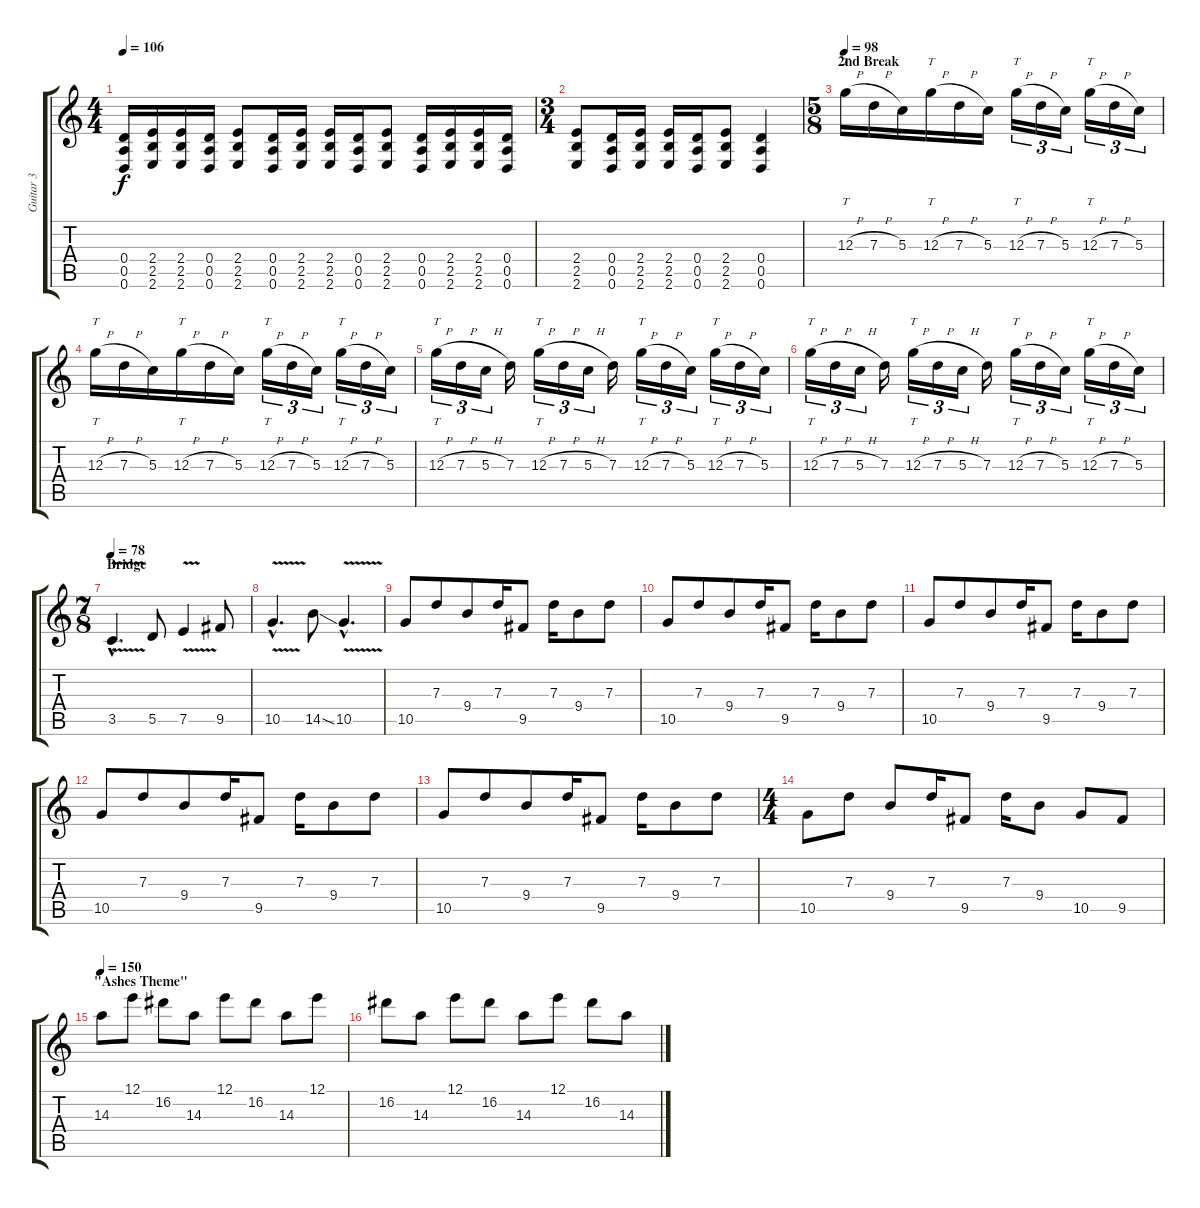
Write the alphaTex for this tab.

\track ("Guitar 3" "Guitar 3") {instrument distortionguitar}
\staff {score tabs}
\tuning (E4 B3 G3 D3 A2 D2) {hide}
\ts (4 4)
\tempo 106
\clef g2
\ks c
(0.4 0.5 0.6).16{dy f} (2.4 2.5 2.6).16 (2.4 2.5 2.6).16 (0.4 0.5 0.6).16 (2.4 2.5 2.6).8 (0.4 0.5 0.6).16 (2.4 2.5 2.6).16 (2.4 2.5 2.6).16 (0.4 0.5 0.6).16 (2.4 2.5 2.6).8 (0.4 0.5 0.6).16 (2.4 2.5 2.6).16 (2.4 2.5 2.6).16 (0.4 0.5 0.6).16 |
\ts (3 4)
(2.4 2.5 2.6).8 (0.4 0.5 0.6).16 (2.4 2.5 2.6).16 (2.4 2.5 2.6).16 (0.4 0.5 0.6).16 (2.4 2.5 2.6).8 (0.4 0.5 0.6).4 |
\ts (5 8)
\section ("" "2nd Break")
\tempo 98
12.3{h}.16{tt volume 16} 7.3{h}.16 5.3.16 12.3{h}.16{tt} 7.3{h}.16 5.3.16 12.3{h}.16{tt tu (3 2)} 7.3{h}.16{tu (3 2)} 5.3.16{tu (3 2)} 12.3{h}.16{tt tu (3 2)} 7.3{h}.16{tu (3 2)} 5.3.16{tu (3 2)} |
12.3{h}.16{tt} 7.3{h}.16 5.3.16 12.3{h}.16{tt} 7.3{h}.16 5.3.16 12.3{h}.16{tt tu (3 2)} 7.3{h}.16{tu (3 2)} 5.3.16{tu (3 2)} 12.3{h}.16{tt tu (3 2)} 7.3{h}.16{tu (3 2)} 5.3.16{tu (3 2)} |
12.3{h}.16{tt tu (3 2)} 7.3{h}.16{tu (3 2)} 5.3{h}.16{tu (3 2)} 7.3.16 12.3{h}.16{tt tu (3 2)} 7.3{h}.16{tu (3 2)} 5.3{h}.16{tu (3 2)} 7.3.16 12.3{h}.16{tt tu (3 2)} 7.3{h}.16{tu (3 2)} 5.3.16{tu (3 2)} 12.3{h}.16{tt tu (3 2)} 7.3{h}.16{tu (3 2)} 5.3.16{tu (3 2)} |
12.3{h}.16{tt tu (3 2)} 7.3{h}.16{tu (3 2)} 5.3{h}.16{tu (3 2)} 7.3.16 12.3{h}.16{tt tu (3 2)} 7.3{h}.16{tu (3 2)} 5.3{h}.16{tu (3 2)} 7.3.16 12.3{h}.16{tt tu (3 2)} 7.3{h}.16{tu (3 2)} 5.3.16{tu (3 2)} 12.3{h}.16{tt tu (3 2)} 7.3{h}.16{tu (3 2)} 5.3.16{tu (3 2)} |
\ts (7 8)
\section ("" "Bridge")
\tempo 78
3.5{v hac}.4{d volume 11 instrument electricguitarclean} 5.5.8 7.5{v}.4 9.5.8 |
10.5{v hac}.4{d} 14.5{ss}.8 10.5{v hac}.4{d} |
10.5.8{volume 9 instrument electricguitarclean} 7.3.8 9.4.8 7.3.16 9.5.8 7.3.16 9.4.8 7.3.8 |
10.5.8 7.3.8 9.4.8 7.3.16 9.5.8 7.3.16 9.4.8 7.3.8 |
10.5.8 7.3.8 9.4.8 7.3.16 9.5.8 7.3.16 9.4.8 7.3.8 |
10.5.8 7.3.8 9.4.8 7.3.16 9.5.8 7.3.16 9.4.8 7.3.8 |
10.5.8 7.3.8 9.4.8 7.3.16 9.5.8 7.3.16 9.4.8 7.3.8 |
\ts (4 4)
10.5.8 7.3.8 9.4.8 7.3.16 9.5.8 7.3.16 9.4.8 10.5.8 9.5.8 |
\section ("" "\"Ashes Theme\"")
\tempo 150
14.3.8{volume 12 instrument distortionguitar} 12.1.8 16.2.8 14.3.8 12.1.8 16.2.8 14.3.8 12.1.8 |
16.2.8 14.3.8 12.1.8 16.2.8 14.3.8 12.1.8 16.2.8 14.3.8
